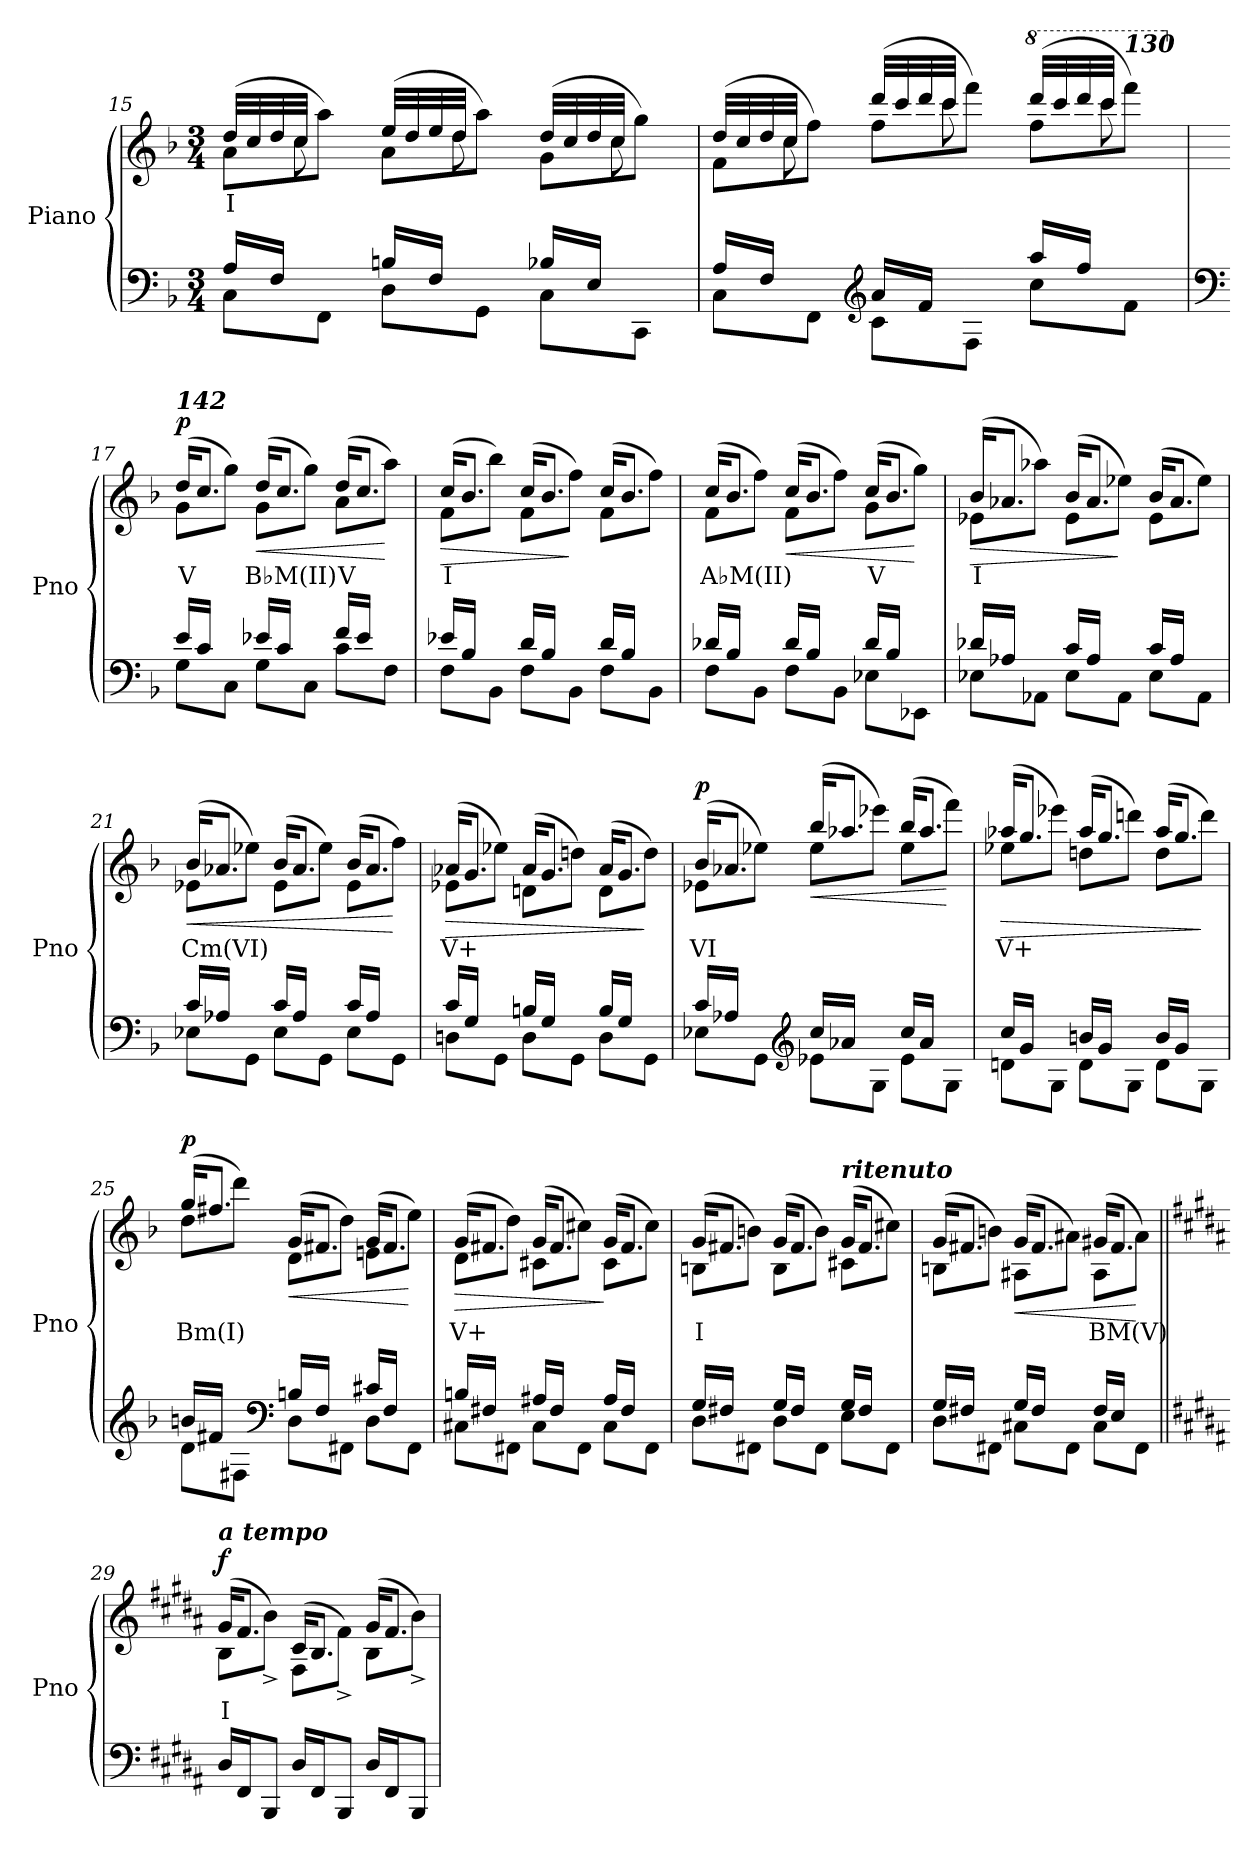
**kern	**kern	**text	**dynam
*part1	*part1	*part1	*part1
*staff2	*staff1	*staff1	*staff1/2
*I"Piano	*	*	*
*I'Pno	*	*	*
*clefF4	*clefG2	*	*
*k[b-]	*k[b-]	*	*
*M3/4	*M3/4	*	*
=15	=15	=15	=15
*^	*^	*	*
!	!	!	!	!LO:LY:b	!
*	*	*	*^	*	*
16A/LL	8C\L	(>32dd/LLL	8a\L	16.ryy	I	.
.	.	32cc/	.	.	.	.
16F/JJ	.	32dd/	.	.	.	.
.	.	32cc/JJJ	.	8cc\	.	.
8ryy	8FF\J	8ryy	8aa\J)	.	.	.
.	.	.	.	8ryy	.	.
16Bn/LL	8D\L	(>32ee/LLL	8a\L	.	.	.
.	.	32dd/	.	.	.	.
16F/JJ	.	32ee/	.	.	.	.
.	.	32dd/JJJ	.	8dd\	.	.
8ryy	8GG\J	8ryy	8aa\J)	.	.	.
.	.	.	.	8ryy	.	.
16B-X/LL	8C\L	(>32dd/LLL	8g\L	.	.	.
.	.	32cc/	.	.	.	.
16E/JJ	.	32dd/	.	.	.	.
.	.	32cc/JJJ	.	8cc\	.	.
8ryy	8CC\J	8ryy	8gg\J)	.	.	.
.	.	.	.	32ryy	.	.
!!LO:LB:g=z	!!	!!
=16	=16	=16	=16	=16	=16	=16
16A/LL	8C\L	(>32dd/LLL	8f\L	16.ryy	.	.
.	.	32cc/	.	.	.	.
16F/JJ	.	32dd/	.	.	.	.
.	.	32cc/JJJ	.	8cc\	.	.
8ryy	8FF\J	8ryy	8ff\J)	.	.	.
.	.	.	.	8ryy	.	.
*clefG2	*	*	*	*	*	*
16a/LL	8c\L	(>32ddd/LLL	8ff\L	.	.	.
.	.	32ccc/	.	.	.	.
16f/JJ	.	32ddd/	.	.	.	.
.	.	32ccc/JJJ	.	8ccc\	.	.
8ryy	8F\J	8ryy	8fff\J)	.	.	.
.	.	.	.	8ryy	.	.
*	*	*8va	*	*	*	*
16aa/LL	8cc\L	(>32dddd/LLL	8fff\L	.	.	.
.	.	32cccc/	.	.	.	.
16ff/JJ	.	32dddd/	.	.	.	.
.	.	32cccc/JJJ	.	8cccc\	.	.
!	!	!LO:TX:a:Bi:t=130	!	!	!	!
8ryy	8f\J	8ryy	8ffff\J)	.	.	.
.	.	.	.	32ryy	.	.
*	*	*v	*v	*v	*	*
=17	=17	=17	=17	=17
*clefF4	*	*	*	*
*	*	*X8va	*	*
*	*	*^	*	*
*	*	*	*^	*	*
!	!	!LO:TX:a:Bi:t=142	!	!	!	!
!	!	!	!	!	!LO:LY:b	!LO:DY:b
*	*	*	*v	*v	*	*
16e/LL	8G\L	(>16dd/KL	8g\L	V	p
16c/JJ	.	8.cc/J	.	.	.
8ryy	8C\J	.	8gg\J)	.	.
!	!	!	!	!LO:LY:b	!LO:HP:b
16e-X/LL	8G\L	(>16dd/KL	8g\L	B♭M(II)	<
16c/JJ	.	8.cc/J	.	.	.
8ryy	8C\J	.	8gg\J)	.	.
!	!	!	!	!LO:LY:b	!
16f/LL	8c\L	(>16dd/KL	8a\L	V	.
16e-/JJ	.	8.cc/J	.	.	.
8ryy	8F\J	.	8aa\J)	.	[
=18	=18	=18	=18	=18	=18
!	!	!	!	!LO:LY:b	!LO:HP:b
16e-X/LL	8F\L	(>16cc/KL	8f\L	I	>
16B-/JJ	.	8.b-/J	.	.	.
8ryy	8BB-\J	.	8bb-\J)	.	.
16d/LL	8F\L	(>16cc/KL	8f\L	.	.
16B-/JJ	.	8.b-/J	.	.	.
8ryy	8BB-\J	.	8ff\J)	.	]
16d/LL	8F\L	(>16cc/KL	8f\L	.	.
16B-/JJ	.	8.b-/J	.	.	.
8ryy	8BB-\J	.	8ff\J)	.	.
!!LO:PB:g=z	!!
=19	=19	=19	=19	=19	=19
!	!	!	!	!LO:LY:b	!
16d-X/LL	8F\L	(>16cc/KL	8f\L	A♭M(II)	.
16B-/JJ	.	8.b-/J	.	.	.
8ryy	8BB-\J	.	8ff\J)	.	.
!	!	!	!	!	!LO:HP:b
16d-/LL	8F\L	(>16cc/KL	8f\L	.	<
16B-/JJ	.	8.b-/J	.	.	.
8ryy	8BB-\J	.	8ff\J)	.	.
!	!	!	!	!LO:LY:b	!
16d-/LL	8E-X\L	(>16cc/KL	8g\L	V	.
16B-/JJ	.	8.b-/J	.	.	.
8ryy	8EE-X\J	.	8gg\J)	.	[
=20	=20	=20	=20	=20	=20
!	!	!	!	!LO:LY:b	!LO:HP:b
16d-X/LL	8E-X\L	(>16b-/KL	8e-X\L	I	>
16A-X/JJ	.	8.a-X/J	.	.	.
8ryy	8AA-X\J	.	8aa-X\J)	.	.
16c/LL	8E-\L	(>16b-/KL	8e-\L	.	.
16A-/JJ	.	8.a-/J	.	.	.
8ryy	8AA-\J	.	8ee-X\J)	.	]
16c/LL	8E-\L	(>16b-/KL	8e-\L	.	.
16A-/JJ	.	8.a-/J	.	.	.
8ryy	8AA-\J	.	8ee-\J)	.	.
=21	=21	=21	=21	=21	=21
!	!	!	!	!LO:LY:b	!LO:HP:b
16c/LL	8E-X\L	(>16b-/KL	8e-X\L	Cm(VI)	<
16A-X/JJ	.	8.a-X/J	.	.	.
8ryy	8GG\J	.	8ee-X\J)	.	.
16c/LL	8E-\L	(>16b-/KL	8e-\L	.	.
16A-/JJ	.	8.a-/J	.	.	.
8ryy	8GG\J	.	8ee-\J)	.	.
16c/LL	8E-\L	(>16b-/KL	8e-\L	.	.
16A-/JJ	.	8.a-/J	.	.	.
8ryy	8GG\J	.	8ff\J)	.	[
!!LO:PB:g=z	!!
=22	=22	=22	=22	=22	=22
!	!	!	!	!LO:LY:b	!LO:HP:b
16c/LL	8Dn\L	(>16a-X/KL	8e-X\L	V+	>
16G/JJ	.	8.g/J	.	.	.
8ryy	8GG\J	.	8ee-X\J)	.	.
16Bn/LL	8D\L	(>16a-/KL	8dn\L	.	.
16G/JJ	.	8.g/J	.	.	.
8ryy	8GG\J	.	8ddn\J)	.	.
16B/LL	8D\L	(>16a-/KL	8d\L	.	.
16G/JJ	.	8.g/J	.	.	.
8ryy	8GG\J	.	8dd\J)	.	]
=23	=23	=23	=23	=23	=23
!	!	!	!	!LO:LY:b	!LO:DY:b
16c/LL	8E-X\L	(>16b-/KL	8e-X\L	VI	p
16A-X/JJ	.	8.a-X/J	.	.	.
8ryy	8GG\J	.	8ee-X\J)	.	.
*clefG2	*	*	*	*	*
!	!	!	!	!	!LO:HP:b
16cc/LL	8e-X\L	(>16bb-/KL	8ee-\L	.	<
16a-X/JJ	.	8.aa-X/J	.	.	.
8ryy	8G\J	.	8eee-X\J)	.	.
16cc/LL	8e-\L	(>16bb-/KL	8ee-\L	.	.
16a-/JJ	.	8.aa-/J	.	.	.
8ryy	8G\J	.	8fff\J)	.	[
=24	=24	=24	=24	=24	=24
!	!	!	!	!LO:LY:b	!LO:HP:b
16cc/LL	8dn\L	(>16aa-X/KL	8ee-X\L	V+	>
16g/JJ	.	8.gg/J	.	.	.
8ryy	8G\J	.	8eee-X\J)	.	.
16bn/LL	8d\L	(>16aa-/KL	8ddn\L	.	.
16g/JJ	.	8.gg/J	.	.	.
8ryy	8G\J	.	8dddn\J)	.	.
16b/LL	8d\L	(>16aa-/KL	8dd\L	.	.
16g/JJ	.	8.gg/J	.	.	.
8ryy	8G\J	.	8ddd\J)	.	]
!!LO:LB:g=z	!!
=25	=25	=25	=25	=25	=25
!	!	!	!	!LO:LY:b	!LO:DY:b
16bn/LL	8d\L	(>16gg/KL	8dd\L	Bm(I)	p
16f#X/JJ	.	8.ff#X/J	.	.	.
8ryy	8F#X\J	.	8ddd\J)	.	.
*clefF4	*	*	*	*	*
!	!	!	!	!	!LO:HP:b
16Bn/LL	8D\L	(>16g/KL	8d\L	.	<
16F#/JJ	.	8.f#X/J	.	.	.
8ryy	8FF#X\J	.	8dd\J)	.	.
16c#X/LL	8D\L	(>16g/KL	8en\L	.	.
16F#/JJ	.	8.f#/J	.	.	.
8ryy	8FF#\J	.	8ee\J)	.	[
=26	=26	=26	=26	=26	=26
!	!	!	!	!LO:LY:b	!LO:HP:b
16Bn/LL	8C#X\L	(>16g/KL	8d\L	V+	>
16F#X/JJ	.	8.f#X/J	.	.	.
8ryy	8FF#X\J	.	8dd\J)	.	.
16A#X/LL	8C#\L	(>16g/KL	8c#X\L	.	.
16F#/JJ	.	8.f#/J	.	.	.
8ryy	8FF#\J	.	8cc#X\J)	.	.
16A#/LL	8C#\L	(>16g/KL	8c#\L	.	]
16F#/JJ	.	8.f#/J	.	.	.
8ryy	8FF#\J	.	8cc#\J)	.	.
=27	=27	=27	=27	=27	=27
!	!	!	!	!LO:LY:b	!
16G/LL	8D\L	(>16g/KL	8Bn\L	I	.
16F#X/JJ	.	8.f#X/J	.	.	.
8ryy	8FF#X\J	.	8bn\J)	.	.
16G/LL	8D\L	(>16g/KL	8B\L	.	.
16F#/JJ	.	8.f#/J	.	.	.
8ryy	8FF#\J	.	8b\J)	.	.
!	!	!LO:TX:a:Bi:t=ritenuto	!	!	!
16G/LL	8E\L	(>16g/KL	8c#X\L	.	.
16F#/JJ	.	8.f#/J	.	.	.
8ryy	8FF#\J	.	8cc#X\J)	.	.
!!LO:LB:g=z	!!
=28	=28	=28	=28	=28	=28
16G/LL	8D\L	(>16g/KL	8Bn\L	.	.
16F#X/JJ	.	8.f#X/J	.	.	.
8ryy	8FF#X\J	.	8bn\J)	.	.
!	!	!	!	!	!LO:HP:b
16G/LL	8C#X\L	(>16g/KL	8A#X\L	.	<
16F#/JJ	.	8.f#/J	.	.	.
8ryy	8FF#\J	.	8a#X\J)	.	.
!	!	!	!	!LO:LY:b	!
16F#/LL	8C#\L	(>16g#X/KL	8A#\L	BM(V)	.
16E/JJ	.	8.f#/J	.	.	.
8ryy	8FF#\J	.	8a#\J)	.	[
*v	*v	*	*	*	*
=29||	=29||	=29||	=29||	=29||
*k[f#c#g#d#a#]	*k[f#c#g#d#a#]	*	*	*
*^	*	*	*	*
!	!	!LO:TX:a:Bi:t=a tempo	!	!	!
!	!	!	!	!LO:LY:b	!LO:DY:b
*v	*v	*	*	*	*
16D#/LL	(>16g#/KL	8B\L	I	f
16FF#/J	8.f#/J	.	.	.
8BBB/J	.	8b^\J)	.	.
16D#/LL	(>16c#/KL	8F#\L	.	.
16FF#/J	8.B/J	.	.	.
8BBB/J	.	8f#^\J)	.	.
16D#/LL	(>16g#/KL	8B\L	.	.
16FF#/J	8.f#/J	.	.	.
8BBB/J	.	8b^\J)	.	.
*	*v	*v	*	*
=	=	=	=
*-	*-	*-	*-
